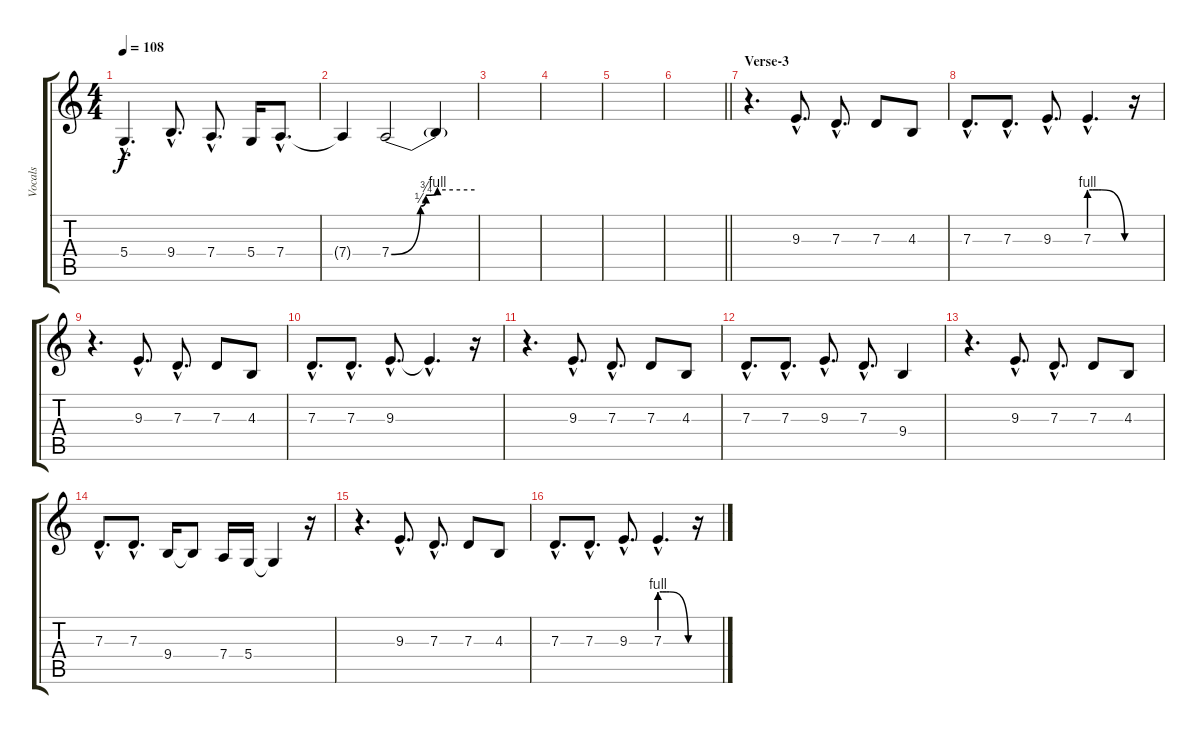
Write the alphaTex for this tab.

\track ("Vocals" "Vocals") {instrument tuba}
\staff {score tabs}
\tuning (E4 B3 G3 D3 A2 E2) {hide}
\ts (4 4)
\tempo 108
\clef g2
\ks c
5.4{hac t}.4{d dy f} 9.4{hac}.8{d} 7.4{hac}.8{d} 5.4.16 7.4{hac}.8{d} |
7.4{t}.4 7.4{be (custom 0 0 38 1 45 3 60 4)}.2 7.4{be (hold 0 4 60 4) t}.4 |
|
|
|
\barLineRight lightlight
|
\section ("" "Verse-3")
r.4{d} 9.3{hac}.8{d} 7.3{hac}.8{d} 7.3.8 4.3.8 |
7.3{hac}.8{d} 7.3{hac}.8{d} 9.3{hac}.8{d} 7.3{be (custom 0 4 5 4 15 4 20 4 60 0) hac}.4{d} r.16 |
r.4{d} 9.3{hac}.8{d} 7.3{hac}.8{d} 7.3.8 4.3.8 |
7.3{hac}.8{d} 7.3{hac}.8{d} 9.3{hac}.8{d} 9.3{hac t}.4{d} r.16 |
r.4{d} 9.3{hac}.8{d} 7.3{hac}.8{d} 7.3.8 4.3.8 |
7.3{hac}.8{d} 7.3{hac}.8{d} 9.3{hac}.8{d} 7.3{hac}.8{d} 9.4.4 |
r.4{d} 9.3{hac}.8{d} 7.3{hac}.8{d} 7.3.8 4.3.8 |
7.3{hac}.8{d} 7.3{hac}.8{d} 9.4.16 9.4{t}.8 7.4.16 5.4.16 5.4{t}.4 r.16 |
r.4{d} 9.3{hac}.8{d} 7.3{hac}.8{d} 7.3.8 4.3.8 |
7.3{hac}.8{d} 7.3{hac}.8{d} 9.3{hac}.8{d} 7.3{be (custom 0 4 5 4 15 4 20 4 60 0) hac}.4{d} r.16
